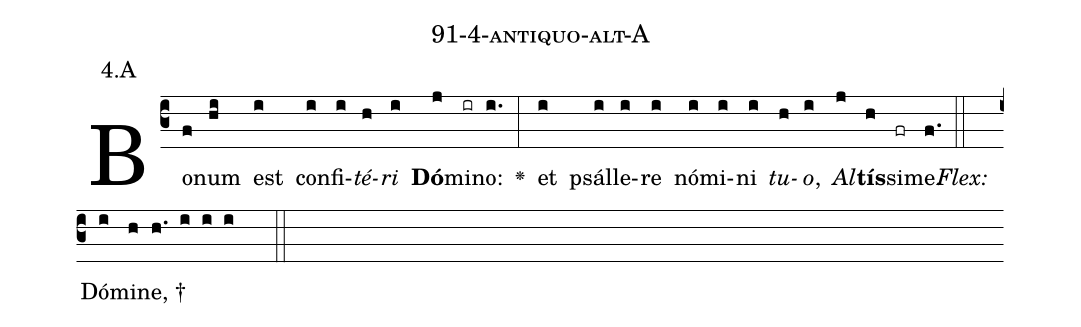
name: 91-4-antiquo-alt-A;
annotation: 4.A;
%%
(c3)Bo(f)num(hi) est(i) con(i)fi(i)<i>té</i>(h)<i>ri</i>(i) <b>Dó</b>(j)mi(ir)no:(i.) <v>\greheightstar</v>(:) et(i) psál(i)le(i)re(i) nó(i)mi(i)ni(i) <i>tu</i>(h)<i>o</i>,(i) <i>Al</i>(j)<b>tís</b>(h)si(fr)me.(f.) (::)
<i>Flex:</i>()  Dó(i)mi(h)ne, †(h. i i i  ::)

%E(i) u(h) o(i) u(j) a(h) e.(f.) (::)
